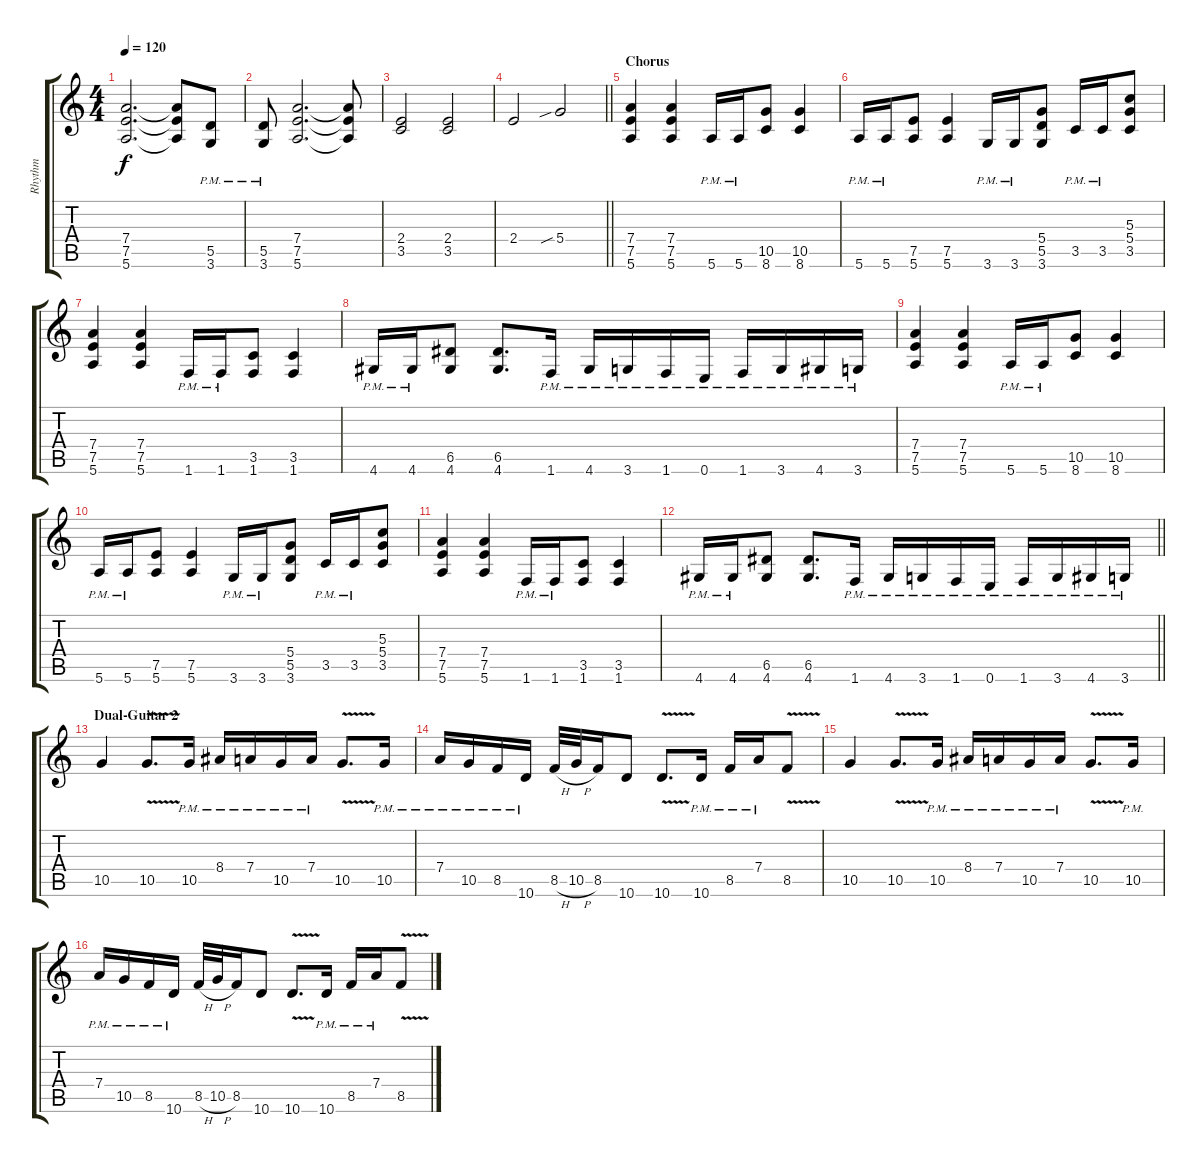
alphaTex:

\track ("Rhythm" "Rhythm") {instrument distortionguitar}
\staff {score tabs}
\tuning (E4 B3 G3 D3 A2 E2) {hide}
\ts (4 4)
\tempo 120
\clef g2
\ks c
(7.4 7.5 5.6).2{d dy f} (7.4{t} 7.5{t} 5.6{t}).8 (5.5{pm} 3.6{pm}).8 |
(5.5{pm} 3.6{pm}).8 (7.4 7.5 5.6).2{d} (7.4{t} 7.5{t} 5.6{t}).8 |
(2.4 3.5).2 (2.4 3.5).2 |
\barLineRight lightlight
2.4.2 5.4{sib}.2 |
\section ("" "Chorus")
(7.4 7.5 5.6).4 (7.4 7.5 5.6).4 5.6{pm}.16 5.6{pm}.16 (10.5 8.6).8 (10.5 8.6).4 |
5.6{pm}.16 5.6{pm}.16 (7.5 5.6).8 (7.5 5.6).4 3.6{pm}.16 3.6{pm}.16 (5.4 5.5 3.6).8 3.5{pm}.16 3.5{pm}.16 (5.3 5.4 3.5).8 |
(7.4 7.5 5.6).4 (7.4 7.5 5.6).4 1.6{pm}.16 1.6{pm}.16 (3.5 1.6).8 (3.5 1.6).4 |
4.6{pm}.16 4.6{pm}.16 (6.5 4.6).8 (6.5 4.6).8{d} 1.6{pm}.16 4.6{pm}.16 3.6{pm}.16 1.6{pm}.16 0.6{pm}.16 1.6{pm}.16 3.6{pm}.16 4.6{pm}.16 3.6{pm}.16 |
(7.4 7.5 5.6).4 (7.4 7.5 5.6).4 5.6{pm}.16 5.6{pm}.16 (10.5 8.6).8 (10.5 8.6).4 |
5.6{pm}.16 5.6{pm}.16 (7.5 5.6).8 (7.5 5.6).4 3.6{pm}.16 3.6{pm}.16 (5.4 5.5 3.6).8 3.5{pm}.16 3.5{pm}.16 (5.3 5.4 3.5).8 |
(7.4 7.5 5.6).4 (7.4 7.5 5.6).4 1.6{pm}.16 1.6{pm}.16 (3.5 1.6).8 (3.5 1.6).4 |
\barLineRight lightlight
4.6{pm}.16 4.6{pm}.16 (6.5 4.6).8 (6.5 4.6).8{d} 1.6{pm}.16 4.6{pm}.16 3.6{pm}.16 1.6{pm}.16 0.6{pm}.16 1.6{pm}.16 3.6{pm}.16 4.6{pm}.16 3.6{pm}.16 |
\section ("" "Dual-Guitar 2")
10.5.4 10.5{v}.8{d} 10.5{pm}.16 8.4{pm}.16 7.4{pm}.16 10.5{pm}.16 7.4{pm}.16 10.5{v}.8{d} 10.5{pm}.16 |
7.4{pm}.16 10.5{pm}.16 8.5{pm}.16 10.6{pm}.16 8.5{h}.32 10.5{h}.32 8.5.16 10.6.8 10.6{v}.8{d} 10.6{pm}.16 8.5{pm}.16 7.4{pm}.16 8.5{v}.8 |
10.5.4 10.5{v}.8{d} 10.5{pm}.16 8.4{pm}.16 7.4{pm}.16 10.5{pm}.16 7.4{pm}.16 10.5{v}.8{d} 10.5{pm}.16 |
7.4{pm}.16 10.5{pm}.16 8.5{pm}.16 10.6{pm}.16 8.5{h}.32 10.5{h}.32 8.5.16 10.6.8 10.6{v}.8{d} 10.6{pm}.16 8.5{pm}.16 7.4{pm}.16 8.5{v}.8
